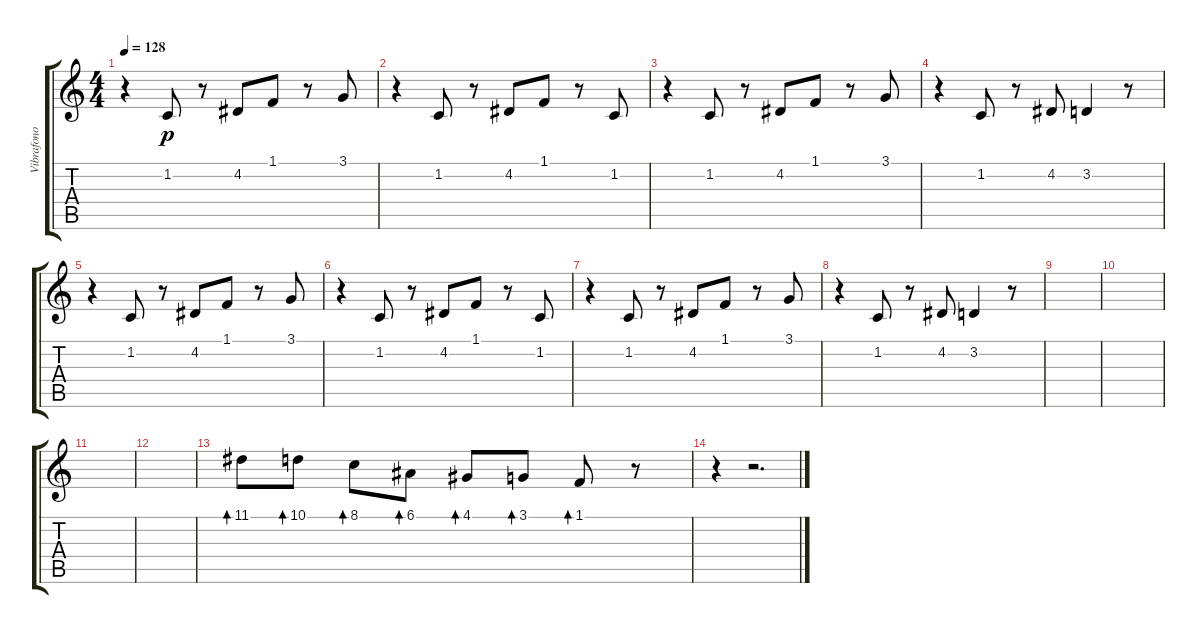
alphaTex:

\track ("Vibrafono" "Vibrafono") {instrument vibraphone}
\staff {score tabs}
\tuning (E4 B3 G3 D3 A2 E2) {hide}
\ts (4 4)
\tempo 128
\clef g2
\ks c
r.4{dy p} 1.2.8 r.8 4.2.8 1.1.8 r.8 3.1.8 |
r.4 1.2.8 r.8 4.2.8 1.1.8 r.8 1.2.8 |
r.4 1.2.8 r.8 4.2.8 1.1.8 r.8 3.1.8 |
r.4 1.2.8 r.8 4.2.8 3.2.4 r.8 |
r.4 1.2.8 r.8 4.2.8 1.1.8 r.8 3.1.8 |
r.4 1.2.8 r.8 4.2.8 1.1.8 r.8 1.2.8 |
r.4 1.2.8 r.8 4.2.8 1.1.8 r.8 3.1.8 |
r.4 1.2.8 r.8 4.2.8 3.2.4 r.8 |
|
|
|
|
11.1.8{bd 480} 10.1.8{bd 480} 8.1.8{bd 480} 6.1.8{bd 480} 4.1.8{bd 480} 3.1.8{bd 480} 1.1.8{bd 480} r.8 |
r.4 r.2{d}
